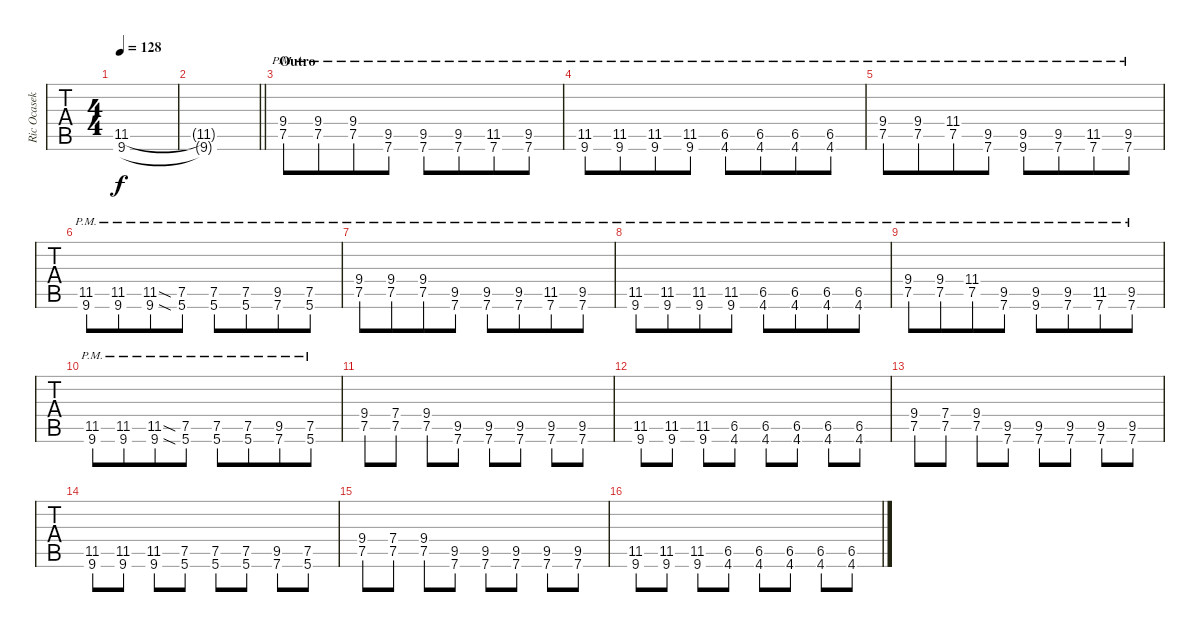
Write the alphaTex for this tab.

\track ("Ric Ocasek - Rhythm Guitar" "Ric Ocasek") {instrument overdrivenguitar}
\staff {tabs}
\tuning (E4 B3 G3 D3 A2 E2) {hide}
\ts (4 4)
\tempo 128
\clef g2
\ks c
(11.5{t} 9.6{t}).1{dy f} |
\barLineRight lightlight
(11.5{t} 9.6{t}).1 |
\section ("" "Outro")
(9.4{pm} 7.5{pm}).8 (9.4{pm} 7.5{pm}).8{beam merge} (9.4{pm} 7.5{pm}).8 (9.5{pm} 7.6{pm}).8 (9.5{pm} 7.6{pm}).8 (9.5{pm} 7.6{pm}).8{beam merge} (11.5{pm} 7.6{pm}).8 (9.5{pm} 7.6{pm}).8 |
(11.5{pm} 9.6{pm}).8 (11.5{pm} 9.6{pm}).8{beam merge} (11.5{pm} 9.6{pm}).8 (11.5{pm} 9.6{pm}).8 (6.5{pm} 4.6{pm}).8 (6.5{pm} 4.6{pm}).8{beam merge} (6.5{pm} 4.6{pm}).8 (6.5{pm} 4.6{pm}).8 |
(9.4{pm} 7.5{pm}).8 (9.4{pm} 7.5{pm}).8{beam merge} (11.4{pm} 7.5{pm}).8 (9.5{pm} 7.6{pm}).8 (9.5{pm} 9.6{pm}).8 (9.5{pm} 7.6{pm}).8{beam merge} (11.5{pm} 7.6{pm}).8 (9.5{pm} 7.6{pm}).8 |
(11.5{pm} 9.6{pm}).8 (11.5{pm} 9.6{pm}).8{beam merge} (11.5{sod pm} 9.6{sod pm}).8 (7.5{pm} 5.6{pm}).8 (7.5{pm} 5.6{pm}).8 (7.5{pm} 5.6{pm}).8{beam merge} (9.5{pm} 7.6{pm}).8 (7.5{pm} 5.6{pm}).8 |
(9.4{pm} 7.5{pm}).8 (9.4{pm} 7.5{pm}).8{beam merge} (9.4{pm} 7.5{pm}).8 (9.5{pm} 7.6{pm}).8 (9.5{pm} 7.6{pm}).8 (9.5{pm} 7.6{pm}).8{beam merge} (11.5{pm} 7.6{pm}).8 (9.5{pm} 7.6{pm}).8 |
(11.5{pm} 9.6{pm}).8 (11.5{pm} 9.6{pm}).8{beam merge} (11.5{pm} 9.6{pm}).8 (11.5{pm} 9.6{pm}).8 (6.5{pm} 4.6{pm}).8 (6.5{pm} 4.6{pm}).8{beam merge} (6.5{pm} 4.6{pm}).8 (6.5{pm} 4.6{pm}).8 |
(9.4{pm} 7.5{pm}).8 (9.4{pm} 7.5{pm}).8{beam merge} (11.4{pm} 7.5{pm}).8 (9.5{pm} 7.6{pm}).8 (9.5{pm} 9.6{pm}).8 (9.5{pm} 7.6{pm}).8{beam merge} (11.5{pm} 7.6{pm}).8 (9.5{pm} 7.6{pm}).8 |
(11.5{pm} 9.6{pm}).8 (11.5{pm} 9.6{pm}).8{beam merge} (11.5{sod pm} 9.6{sod pm}).8 (7.5{pm} 5.6{pm}).8 (7.5{pm} 5.6{pm}).8 (7.5{pm} 5.6{pm}).8{beam merge} (9.5{pm} 7.6{pm}).8 (7.5{pm} 5.6{pm}).8 |
(9.4 7.5).8 (7.4 7.5).8 (9.4 7.5).8 (9.5 7.6).8 (9.5 7.6).8 (9.5 7.6).8 (9.5 7.6).8 (9.5 7.6).8 |
(11.5 9.6).8 (11.5 9.6).8 (11.5 9.6).8 (6.5 4.6).8 (6.5 4.6).8 (6.5 4.6).8 (6.5 4.6).8 (6.5 4.6).8 |
(9.4 7.5).8 (7.4 7.5).8 (9.4 7.5).8 (9.5 7.6).8 (9.5 7.6).8 (9.5 7.6).8 (9.5 7.6).8 (9.5 7.6).8 |
(11.5 9.6).8 (11.5 9.6).8 (11.5 9.6).8 (7.5 5.6).8 (7.5 5.6).8 (7.5 5.6).8 (9.5 7.6).8 (7.5 5.6).8 |
(9.4 7.5).8 (7.4 7.5).8 (9.4 7.5).8 (9.5 7.6).8 (9.5 7.6).8 (9.5 7.6).8 (9.5 7.6).8 (9.5 7.6).8 |
(11.5 9.6).8 (11.5 9.6).8 (11.5 9.6).8 (6.5 4.6).8 (6.5 4.6).8 (6.5 4.6).8 (6.5 4.6).8 (6.5 4.6).8
